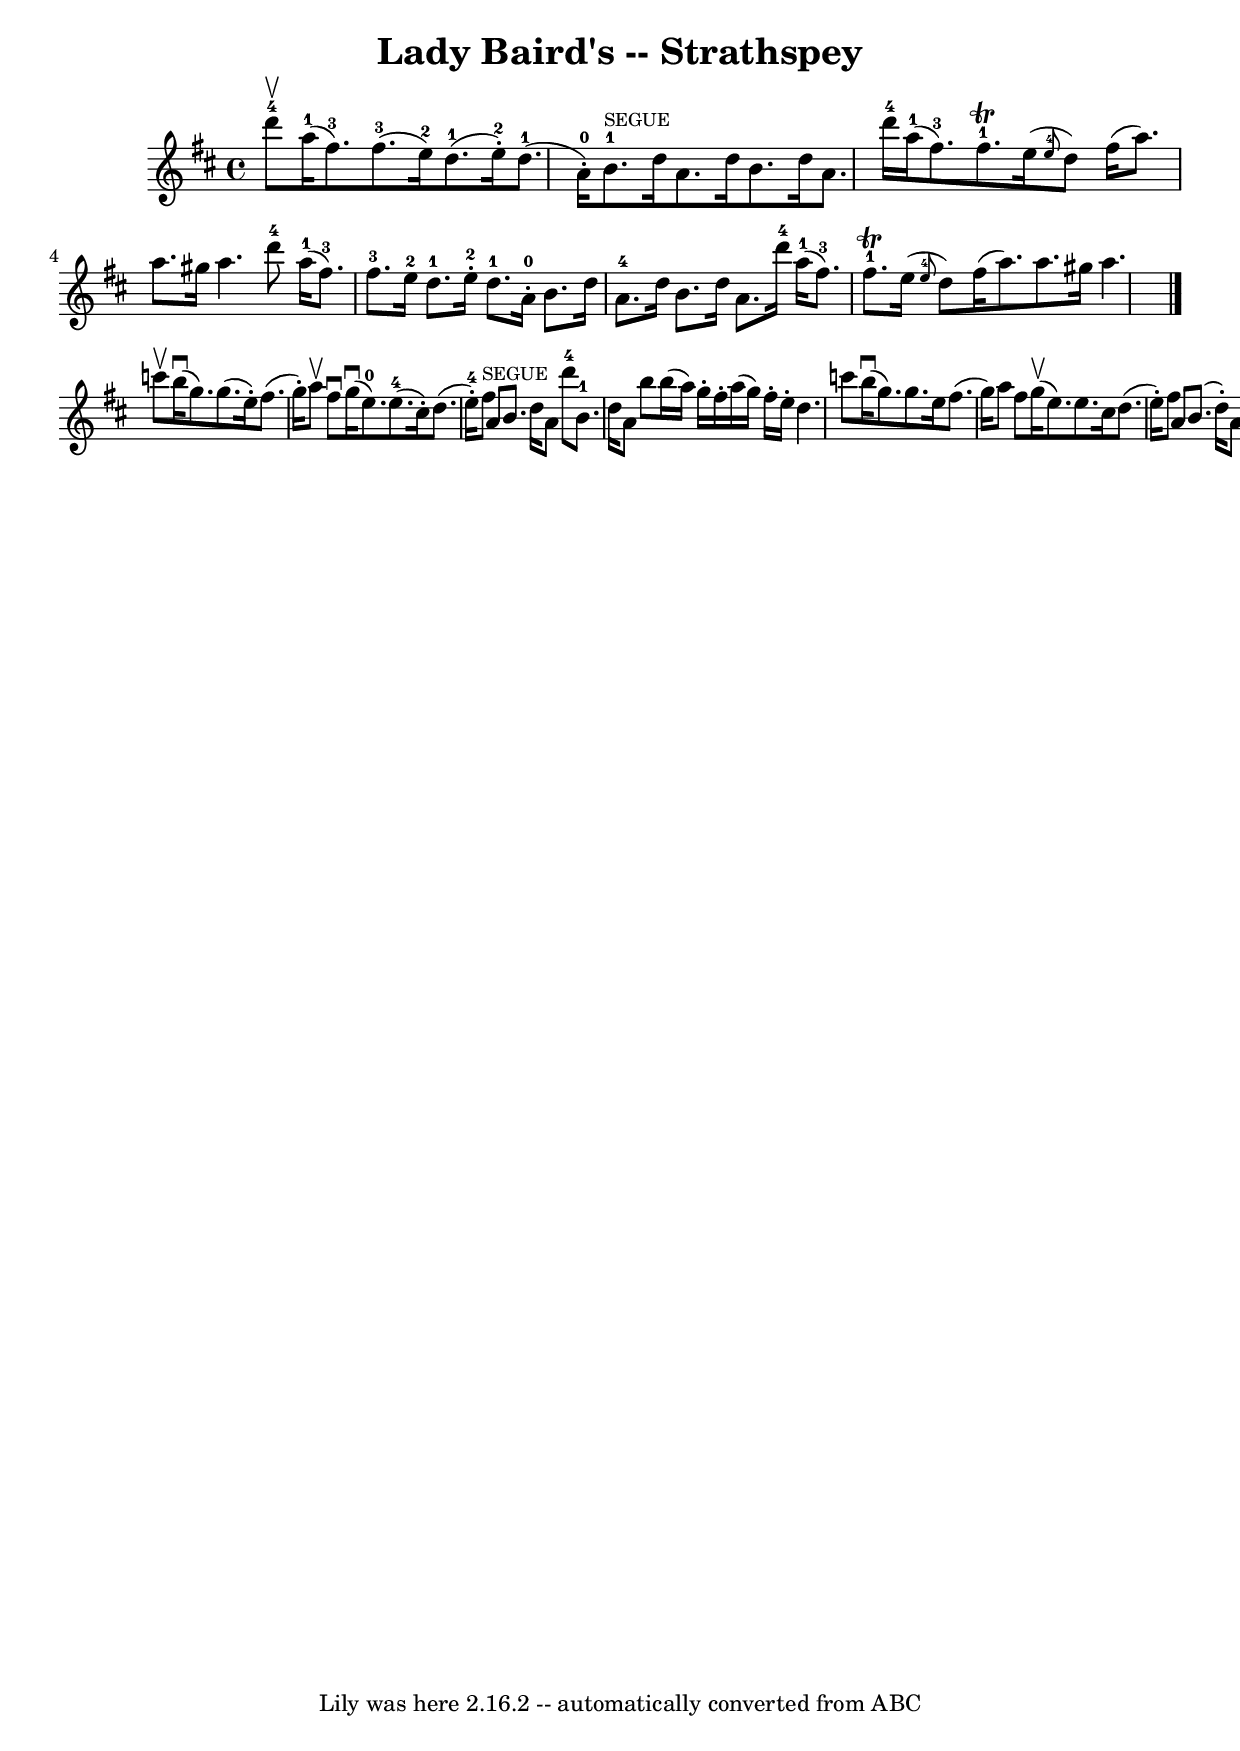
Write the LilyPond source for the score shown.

\version "2.7.40"
\include "Mammoth.ily"
\header {
	book = "Ryan's Mammoth Collection"
	crossRefNumber = "1"
	footnotes = "\\\\161 961"
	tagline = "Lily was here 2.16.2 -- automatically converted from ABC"
	title = "Lady Baird's -- Strathspey"
}
voicedefault =  {
\set Score.defaultBarType = "empty"

 \override Staff.TimeSignature #'style = #'C
 \time 4/4 \key d \major d'''8-4^\upbow |
 a''16-1(
fis''8.-3) fis''8.-3(e''16-2) d''8.-1(e''16 
-2-.) d''8.-1(a'16-0-.)   |
 b'8.-1^\segue   
d''16 a'8. d''16 b'8. d''16 a'8. d'''16-4   |
     
a''16-1(fis''8.-3) fis''8.-1^\trill e''16 (\grace {    
e''8-4 } d''8) fis''16 (a''8.) a''8. gis''16 a''4.    
 d'''8-4   |
 a''16-1(fis''8.-3) fis''8.-3   
e''16-2 d''8.-1 e''16-2-. d''8.-1 a'16-0-.   
|
 b'8. d''16 a'8.-4 d''16 b'8. d''16 a'8.    
d'''16-4   |
 a''16-1(fis''8.-3) fis''8. 
-1^\trill e''16 (\grace { e''8-4 } d''8) fis''16 (
a''8.) a''8. gis''16 a''4.    \bar "|." c'''8^\upbow |
   
 b''16^\downbow(g''8.) g''8. (e''16 -.) fis''8. (g''16 -. 
-) a''8^\upbow fis''8^\downbow   |
 g''16^\downbow(e''8.-0 
-) e''8.-4(cis''16 -.) d''8. (e''16-4-.) fis''8 
^\segue a'8    |
 b'8. d''16 a'8 d'''8-4 b'8.-1 
 d''16 a'8 b''8    |
 b''16 (a''16) g''16 -. fis''16 
-. a''16 (g''16) fis''16 -. e''16 -. d''4. c'''8    |
   
 b''16^\downbow(g''8.) g''8. e''16 fis''8. (g''16) a''8 
 fis''8    |
 g''16^\upbow(e''8.) e''8. cis''16 d''8. 
(e''16 -.) fis''8 a'8    |
 b'8. (d''16 -.) a'8    
d'''8-4 b'8.^\upbow(d''16 -.) a'8 b''8    |
 b''16 (
 a''16) g''16 -. fis''16 -. a''16 (g''16) fis''16 -. e''16 
-. d''4.    \bar "|."   
}

\score{
    <<

	\context Staff="default"
	{
	    \voicedefault 
	}

    >>
	\layout {
	}
	\midi {}
}
